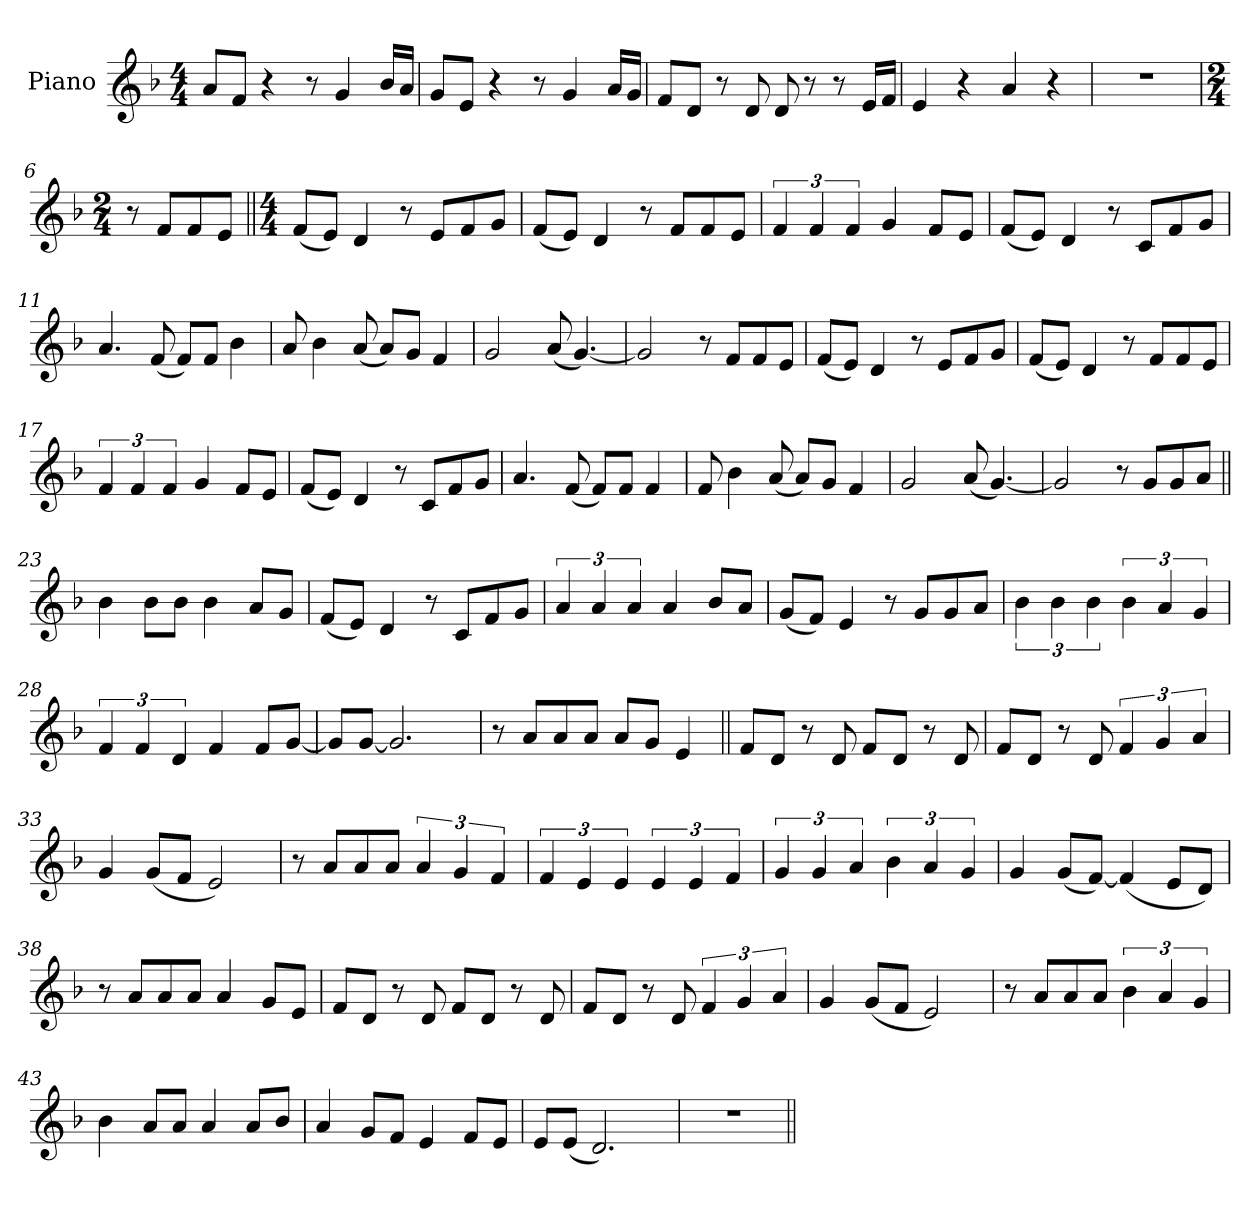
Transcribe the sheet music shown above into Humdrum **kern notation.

**kern
*part1
*staff1
*I"Piano
*I'Pno.
*clefG2
*k[b-]
*M4/4
=1
8a!L
8f!J
4r
8r
4g!
16b-!LL
16a!JJ
=2
8g!L
8e!J
4r
8r
4g!
16a!LL
16g!JJ
=3
8f!L
8d!J
8r
8d!
8d!
8r
8r
16e!LL
16f!JJ
=4
4e!
4r
4a!
4r
=5
1r
=6
*M2/4
8r
8fL
8f
8eJ
=7||
*M4/4
(8fL
8eJ)
4d
8r
8eL
8f
8gJ
=8
(8fL
8eJ)
4d
8r
8fL
8f
8eJ
=9
6f
6f
6f
4g
8fL
8eJ
=10
(8fL
8eJ)
4d
8r
8cL
8f
8gJ
=11
4.a
(8f
8fL)
8fJ
4b-
=12
8a
4b-
(8a
8aL)
8gJ
4f
=13
2g
(8a
[4.g)
=14
2g]
8r
8fL
8f
8eJ
=15
(8fL
8eJ)
4d
8r
8eL
8f
8gJ
=16
(8fL
8eJ)
4d
8r
8fL
8f
8eJ
=17
6f
6f
6f
4g
8fL
8eJ
=18
(8fL
8eJ)
4d
8r
8cL
8f
8gJ
=19
4.a
(8f
8fL)
8fJ
4f
=20
8f
4b-
(8a
8aL)
8gJ
4f
=21
2g
(8a
[4.g)
=22
2g]
8r
8gL
8g
8aJ
=23||
4b-
8b-L
8b-J
4b-
8aL
8gJ
=24
(8fL
8eJ)
4d
8r
8cL
8f
8gJ
=25
6a
6a
6a
4a
8b-L
8aJ
=26
(8gL
8fJ)
4e
8r
8gL
8g
8aJ
=27
6b-
6b-
6b-
6b-
6a
6g
=28
6f
6f
6d
4f
8fL
[8gJ
=29
8gL]
[8gJ
2.g]
=30
8r
8aL
8a
8aJ
8aL
8gJ
4e
=31||
8fL
8dJ
8r
8d
8fL
8dJ
8r
8d
=32
8fL
8dJ
8r
8d
6f
6g
6a
=33
4g
(8gL
8fJ
2e)
=34
8r
8aL
8a
8aJ
6a
6g
6f
=35
6f
6e
6e
6e
6e
6f
=36
6g
6g
6a
6b-
6a
6g
=37
4g
(8gL
[8fJ)
(4f]
8eL
8dJ)
=38
8r
8aL
8a
8aJ
4a
8gL
8eJ
=39
8fL
8dJ
8r
8d
8fL
8dJ
8r
8d
=40
8fL
8dJ
8r
8d
6f
6g
6a
=41
4g
(8gL
8fJ
2e)
=42
8r
8aL
8a
8aJ
6b-
6a
6g
=43
4b-
8aL
8aJ
4a
8aL
8b-J
=44
4a
8gL
8fJ
4e
8fL
8eJ
=45
8eL
(8eJ
2.d)
=46
1r
=||
*-
